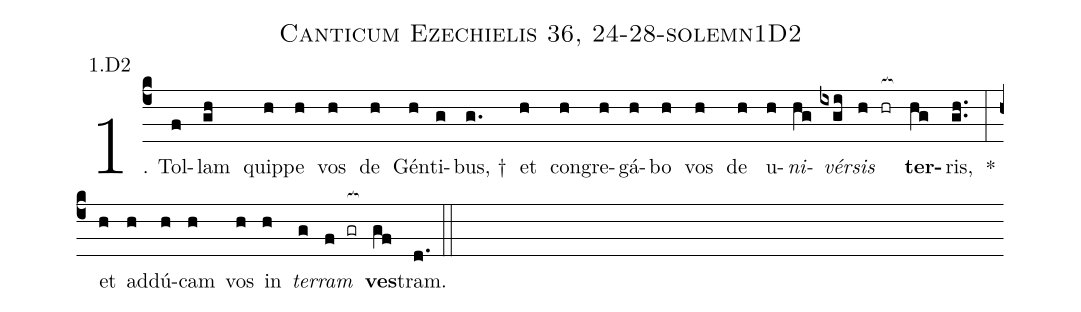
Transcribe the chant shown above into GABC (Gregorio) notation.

name: Canticum Ezechielis 36, 24-28-solemn1D2;
annotation: 1.D2;
%%
(c4)1. Tol(f)lam(gh) quip(h)pe(h) vos(h) de(h) Gén(h)ti(g)bus, †(g.) et(h) con(h)gre(h)gá(h)bo(h) vos(h) de(h) u(h)<i>ni</i>(hg)<i>vér</i>(ixgi)<i>sis</i>(h hr[ocb:1{]) <b>ter</b>(hg[ocb:0}])ris,(gh..) *(:) et(h) ad(h)dú(h)cam(h) vos(h) in(h) <i>ter</i>(g)<i>ram</i>(f gr[ocb:1{]) <b>ves</b>(gf[ocb:0}])tram.(d.) (::)
